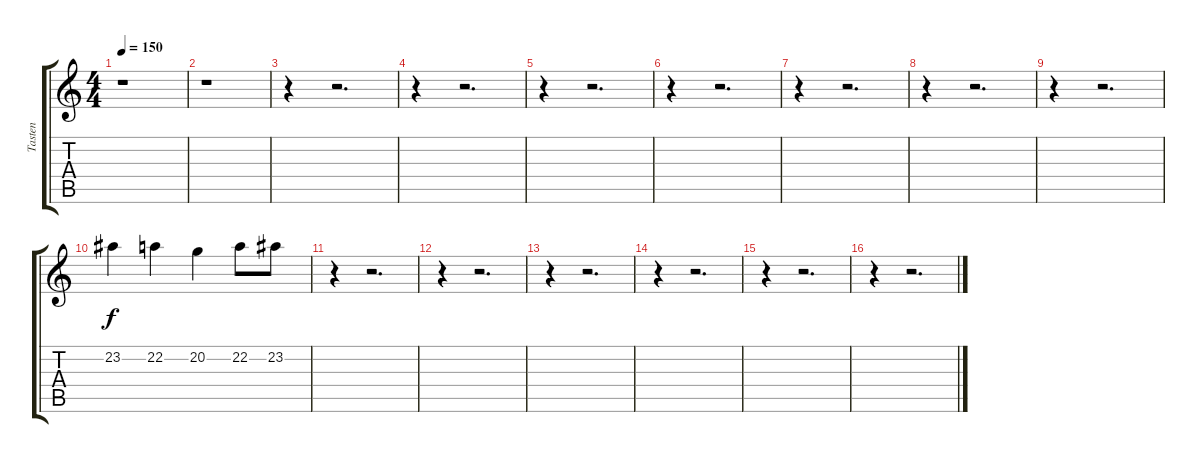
\track ("Tasten" "Tasten") {instrument vibraphone}
\staff {score tabs}
\tuning (E4 B3 G3 D3 A2 E2) {hide}
\ts (4 4)
\tempo 150
\clef g2
\ks c
r.1{dy f instrument vibraphone} |
r.1 |
r.4 r.2{d} |
r.4 r.2{d} |
r.4 r.2{d} |
r.4 r.2{d} |
r.4 r.2{d} |
r.4 r.2{d} |
r.4 r.2{d} |
23.2.4 22.2.4 20.2.4 22.2.8 23.2.8 |
r.4 r.2{d} |
r.4 r.2{d} |
r.4 r.2{d} |
r.4 r.2{d} |
r.4 r.2{d} |
r.4 r.2{d}
